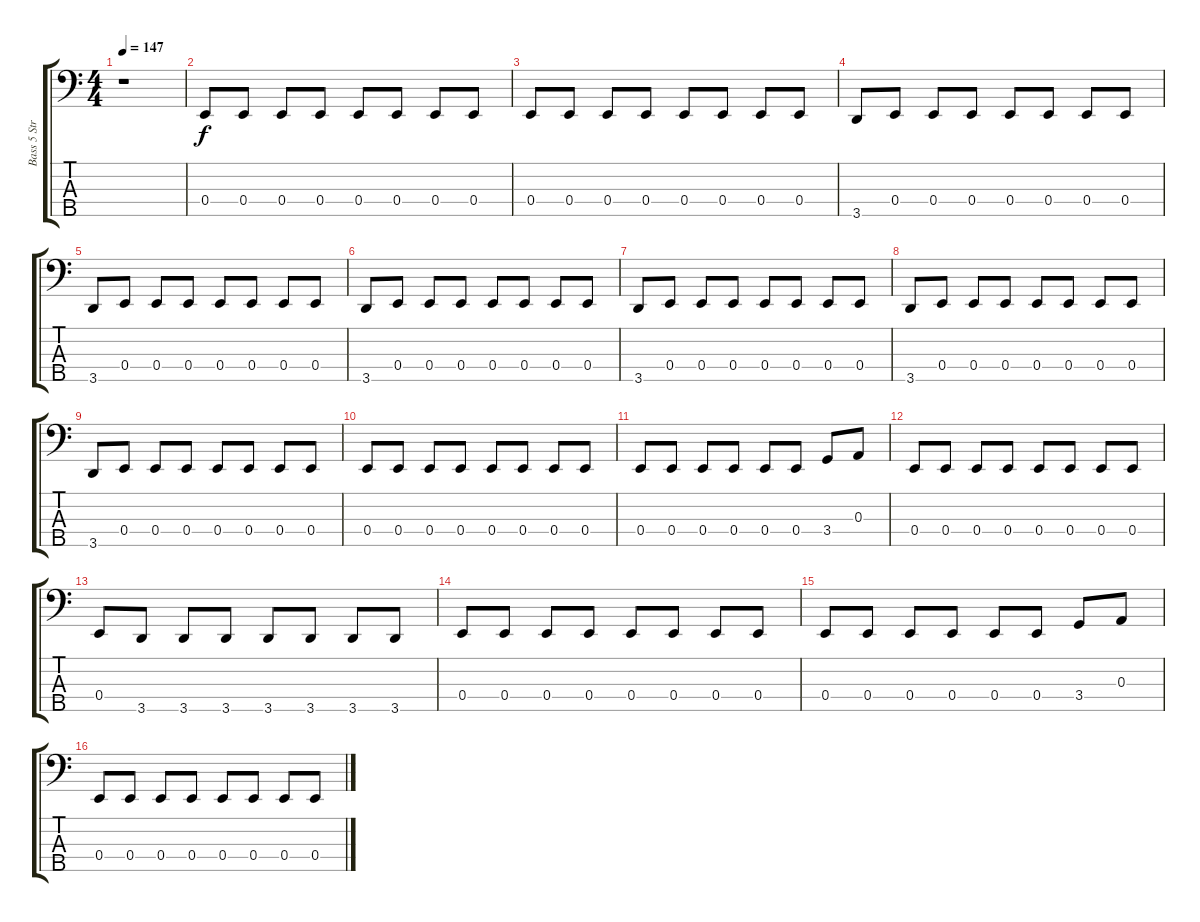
\track ("Bass 5 Strings" "Bass 5 Str") {instrument electricbassfinger}
\staff {score tabs}
\tuning (G2 D2 A1 E1 B0) {hide}
\ts (4 4)
\tempo 147
\clef f4
\ks c
r.1{dy f instrument electricbassfinger} |
0.4.8 0.4.8 0.4.8 0.4.8 0.4.8 0.4.8 0.4.8 0.4.8 |
0.4.8 0.4.8 0.4.8 0.4.8 0.4.8 0.4.8 0.4.8 0.4.8 |
3.5.8 0.4.8 0.4.8 0.4.8 0.4.8 0.4.8 0.4.8 0.4.8 |
3.5.8 0.4.8 0.4.8 0.4.8 0.4.8 0.4.8 0.4.8 0.4.8 |
3.5.8 0.4.8 0.4.8 0.4.8 0.4.8 0.4.8 0.4.8 0.4.8 |
3.5.8 0.4.8 0.4.8 0.4.8 0.4.8 0.4.8 0.4.8 0.4.8 |
3.5.8 0.4.8 0.4.8 0.4.8 0.4.8 0.4.8 0.4.8 0.4.8 |
3.5.8 0.4.8 0.4.8 0.4.8 0.4.8 0.4.8 0.4.8 0.4.8 |
0.4.8 0.4.8 0.4.8 0.4.8 0.4.8 0.4.8 0.4.8 0.4.8 |
0.4.8 0.4.8 0.4.8 0.4.8 0.4.8 0.4.8 3.4.8 0.3.8 |
0.4.8 0.4.8 0.4.8 0.4.8 0.4.8 0.4.8 0.4.8 0.4.8 |
0.4.8 3.5.8 3.5.8 3.5.8 3.5.8 3.5.8 3.5.8 3.5.8 |
0.4.8 0.4.8 0.4.8 0.4.8 0.4.8 0.4.8 0.4.8 0.4.8 |
0.4.8 0.4.8 0.4.8 0.4.8 0.4.8 0.4.8 3.4.8 0.3.8 |
0.4.8 0.4.8 0.4.8 0.4.8 0.4.8 0.4.8 0.4.8 0.4.8
